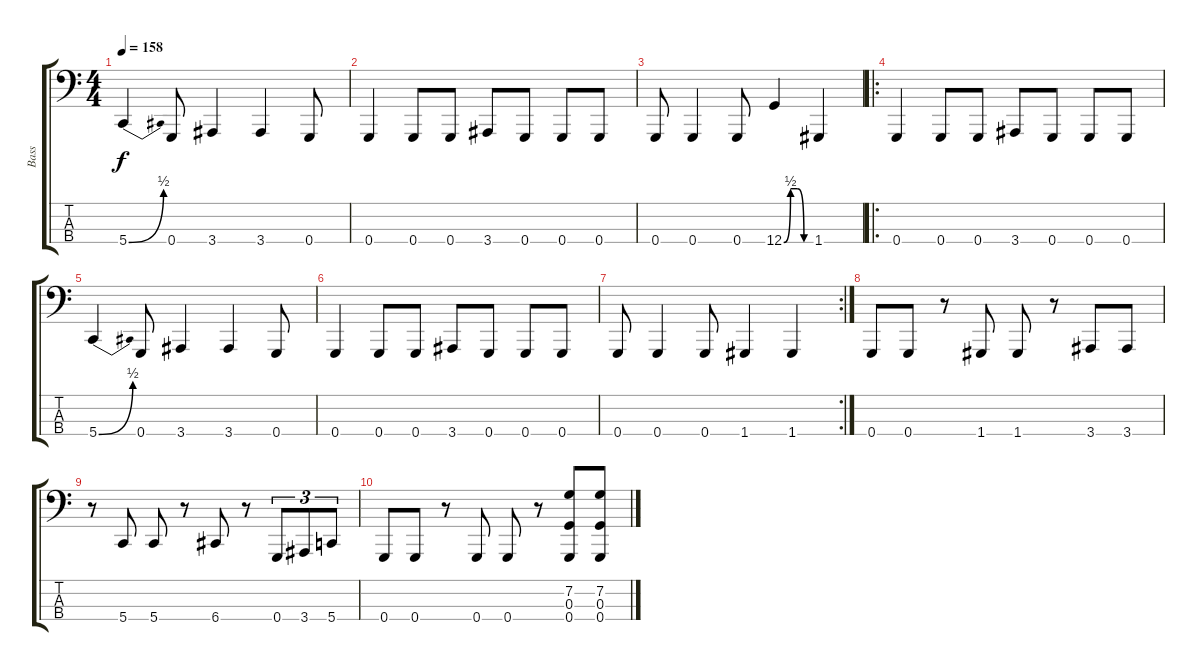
\track ("Bass" "Bass") {instrument electricbassfinger}
\staff {score tabs}
\tuning (F2 C2 G1 G0) {hide}
\ts (4 4)
\tempo 158
\clef f4
\ks c
5.4{be (bend 0 0 60 2)}.4{dy f} 0.4.8 3.4.4 3.4.4 0.4.8 |
0.4.4 0.4.8 0.4.8 3.4.8 0.4.8 0.4.8 0.4.8 |
0.4.8 0.4.4 0.4.8 12.4{be (custom 0 0 15 2 30 2 45 0 60 0)}.4 1.4.4 |
\ro
0.4.4 0.4.8 0.4.8 3.4.8 0.4.8 0.4.8 0.4.8 |
5.4{be (bend 0 0 60 2)}.4 0.4.8 3.4.4 3.4.4 0.4.8 |
0.4.4 0.4.8 0.4.8 3.4.8 0.4.8 0.4.8 0.4.8 |
\rc 2
0.4.8 0.4.4 0.4.8 1.4.4 1.4.4 |
0.4.8 0.4.8 r.8 1.4.8 1.4.8 r.8 3.4.8 3.4.8 |
r.8 5.4.8 5.4.8 r.8 6.4.8 r.8 0.4.8{tu (3 2)} 3.4.8{tu (3 2)} 5.4.8{tu (3 2)} |
0.4.8 0.4.8 r.8 0.4.8 0.4.8 r.8 (7.2 0.3 0.4).8 (7.2 0.3 0.4).8
